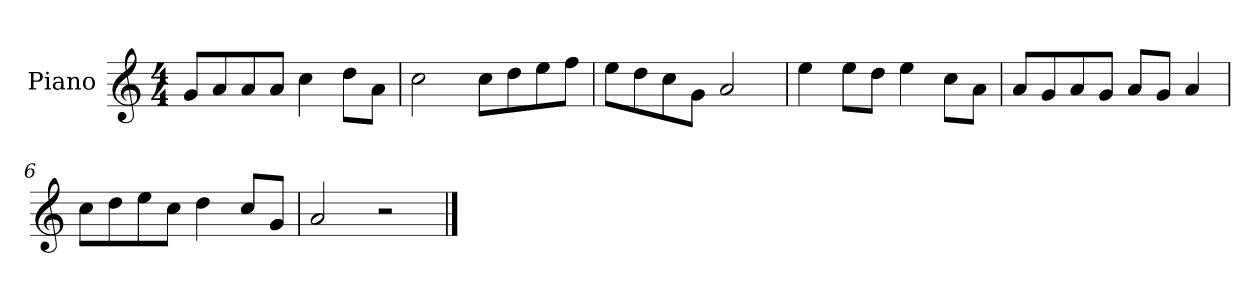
**kern
*part1
*staff1
*I"Piano
*I'P-no
*clefG2
*k[]
*M4/4
*MM90
=1
8g/L
8a/
8a/
8a/J
4cc\
8dd\L
8a\J
=2
2cc\
8cc\L
8dd\
8ee\
8ff\J
=3
8ee\L
8dd\
8cc\
8g\J
2a/
=4
4ee\
8ee\L
8dd\J
4ee\
8cc\L
8a\J
=5
8a/L
8g/
8a/
8g/J
8a/L
8g/J
4a/
=6
8cc\L
8dd\
8ee\
8cc\J
4dd\
8cc/L
8g/J
!!LO:LB:g=z
=7
2a/
2r
==
*-
